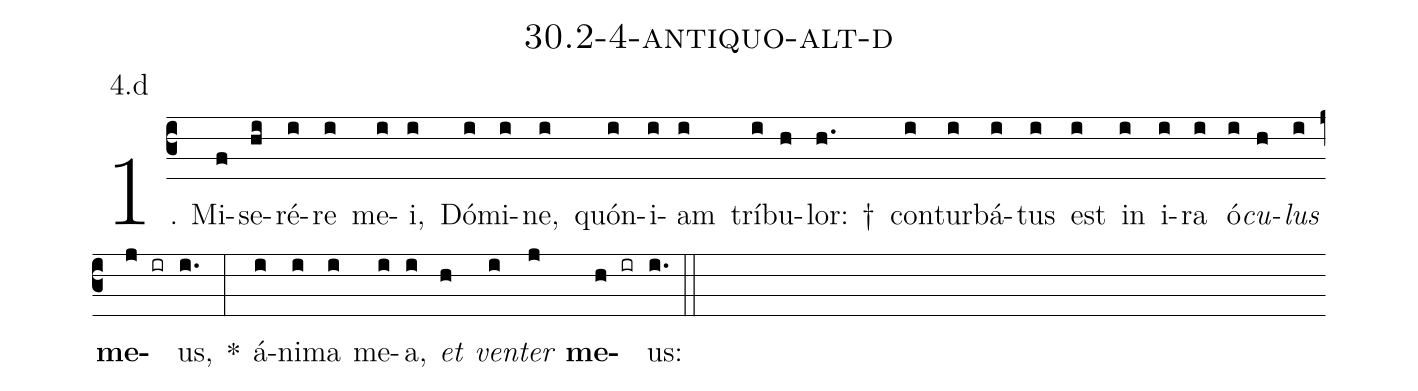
name: 30.2-4-antiquo-alt-d;
annotation: 4.d;
%%
(c3)1. Mi(f)se(hi)ré(i)re(i) me(i)i,(i) Dó(i)mi(i)ne,(i) quón(i)i(i)am(i) trí(i)bu(h)lor: †(h.) con(i)tur(i)bá(i)tus(i) est(i) in(i) i(i)ra(i) ó(i)<i>cu</i>(h)<i>lus</i>(i) <b>me</b>(j ir)us,(i.) *(:) á(i)ni(i)ma(i) me(i)a,(i) <i>et</i>(h) <i>ven</i>(i)<i>ter</i>(j) <b>me</b>(h ir)us:(i.) (::)
